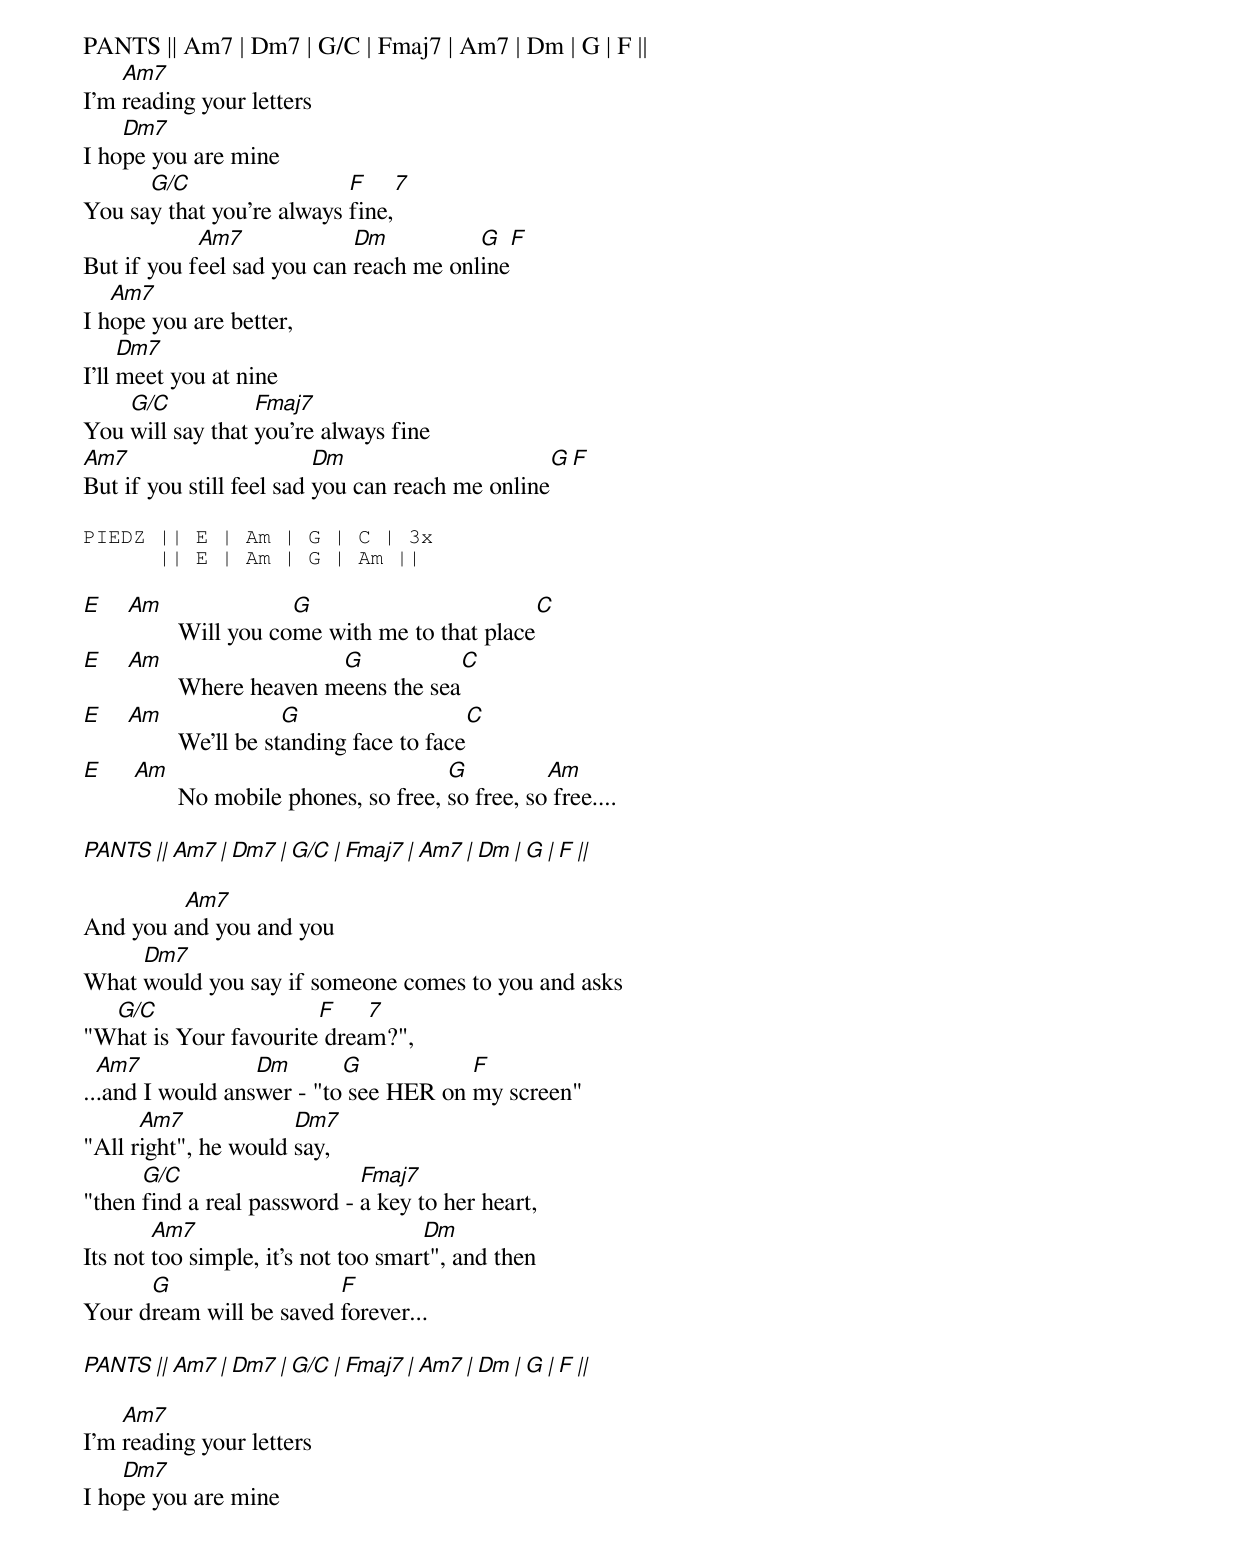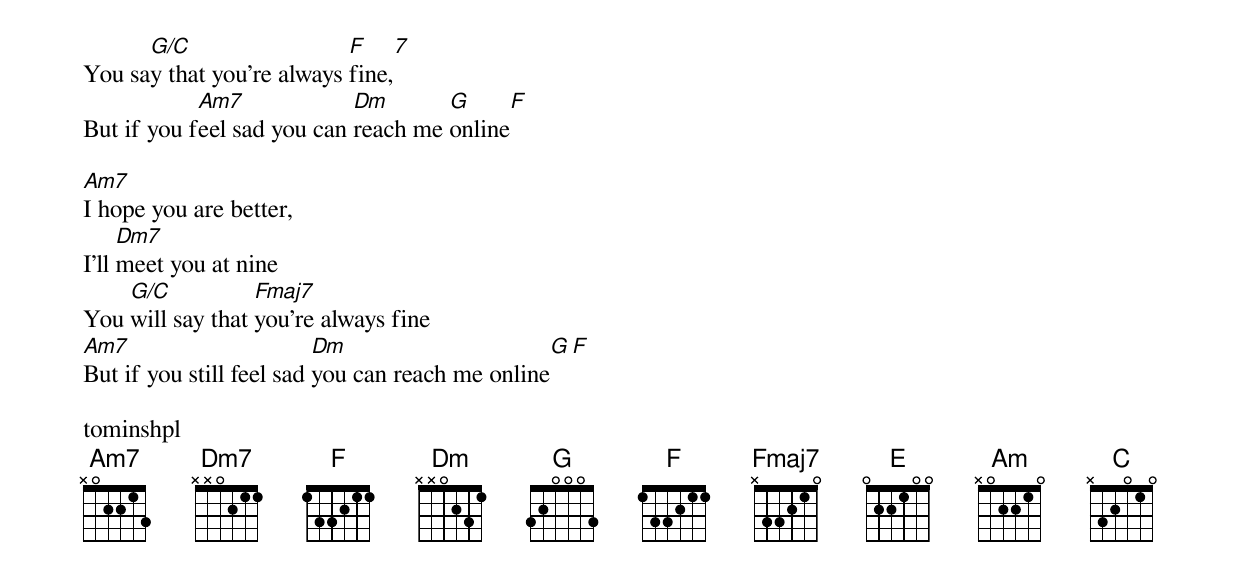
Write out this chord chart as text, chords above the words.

PANTS || Am7 | Dm7 | G/C | Fmaj7 | Am7 | Dm | G | F ||
    Am7
I'm reading your letters
    Dm7
I hope you are mine
      G/C                  Fmaj 7
You say that you're always fine,
            Am7             Dm          G           F
But if you feel sad you can reach me online
   Am7
I hope you are better,
     Dm7
I'll meet you at nine
    G/C           Fmaj7
You will say that you're always fine
Am7                       Dm                      G          F
But if you still feel sad you can reach me online

PIEDZ || E | Am | G | C | 3x
      || E | Am | G | Am ||

E   Am                 G                              C
            Will you come with me to that place
E   Am                    G                         C
            Where heaven meens the sea
E   Am                 G                         C
            We'll be standing face to face
E    Am                                G          Am
            No mobile phones, so free, so free, so free....

PANTS || Am7 | Dm7 | G/C | Fmaj7 | Am7 | Dm | G | F ||

         Am7
And you and you and you
     Dm7
What would you say if someone comes to you and asks
  G/C                  Fmaj 7
"What is Your favourite dream?",
  Am7             Dm       G           F
...and I would answer - "to see HER on my screen"
      Am7             Dm7
"All right", he would say,
      G/C                    Fmaj7
"then find a real password - a key to her heart,
        Am7                          Dm
Its not too simple, it's not too smart", and then
      G                  F
Your dream will be saved forever...

PANTS || Am7 | Dm7 | G/C | Fmaj7 | Am7 | Dm | G | F ||

    Am7
I'm reading your letters
    Dm7
I hope you are mine
      G/C                  Fmaj 7
You say that you're always fine,
            Am7             Dm       G           F
But if you feel sad you can reach me online

Am7
I hope you are better,
     Dm7
I'll meet you at nine
    G/C           Fmaj7
You will say that you're always fine
Am7                       Dm                      G          F
But if you still feel sad you can reach me online

tominshpl
